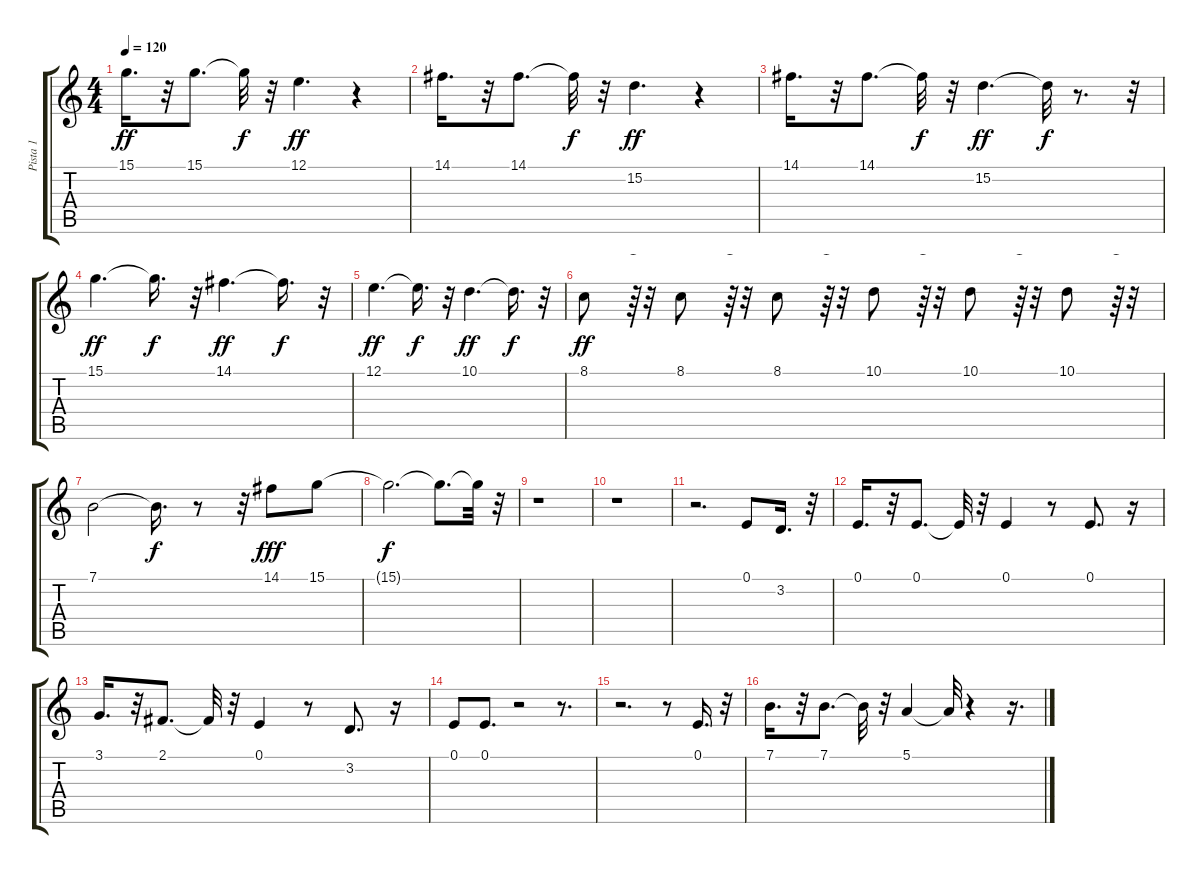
\track ("Pista 1" "Pista 1") {instrument fx5brightness}
\staff {score tabs}
\tuning (E4 B3 G3 D3 A2 E2) {hide}
\ts (4 4)
\tempo 120
\clef g2
\ks c
15.1.16{d dy ff} r.32 15.1.8{d} 15.1{t}.32{dy f} r.32 12.1.4{d dy ff} r.4 |
14.1.16{d} r.32 14.1.8{d} 14.1{t}.32{dy f} r.32 15.2.4{d dy ff} r.4 |
14.1.16{d} r.32 14.1.8{d} 14.1{t}.32{dy f} r.32 15.2.4{d dy ff} 15.2{t}.32{dy f} r.8{d} r.32 |
15.1.4{d dy ff} 15.1{t}.16{d dy f} r.32 14.1.4{d dy ff} 14.1{t}.16{d dy f} r.32 |
12.1.4{d dy ff} 12.1{t}.16{d dy f} r.32 10.1.4{d dy ff} 10.1{t}.16{d dy f} r.32 |
8.1.8{dy ff} r.64{tu (3 2)} r.32 8.1.8 r.64{tu (3 2)} r.32 8.1.8 r.64{tu (3 2)} r.32 10.1.8 r.64{tu (3 2)} r.32 10.1.8 r.64{tu (3 2)} r.32 10.1.8 r.64{tu (3 2)} r.32 |
7.1.2 7.1{t}.16{d dy f} r.8 r.32 14.1.8{dy fff} 15.1.8 |
15.1{t}.2{d dy f} 15.1{t}.8{d} 15.1{t}.32 r.32 |
r.1 |
r.1 |
r.2{d} 0.1.8 3.2.16{d} r.32 |
0.1.16{d} r.32 0.1.8{d} 0.1{t}.32 r.32 0.1.4 r.8 0.1.8{d} r.16 |
3.1.16{d} r.32 2.1.8{d} 2.1{t}.32 r.32 0.1.4 r.8 3.2.8{d} r.16 |
0.1.8 0.1.8{d} r.2 r.8{d} |
r.2{d} r.8 0.1.16{d} r.32 |
7.1.16{d} r.32 7.1.8{d} 7.1{t}.32 r.32 5.1.4 5.1{t}.32 r.4 r.16{d}
